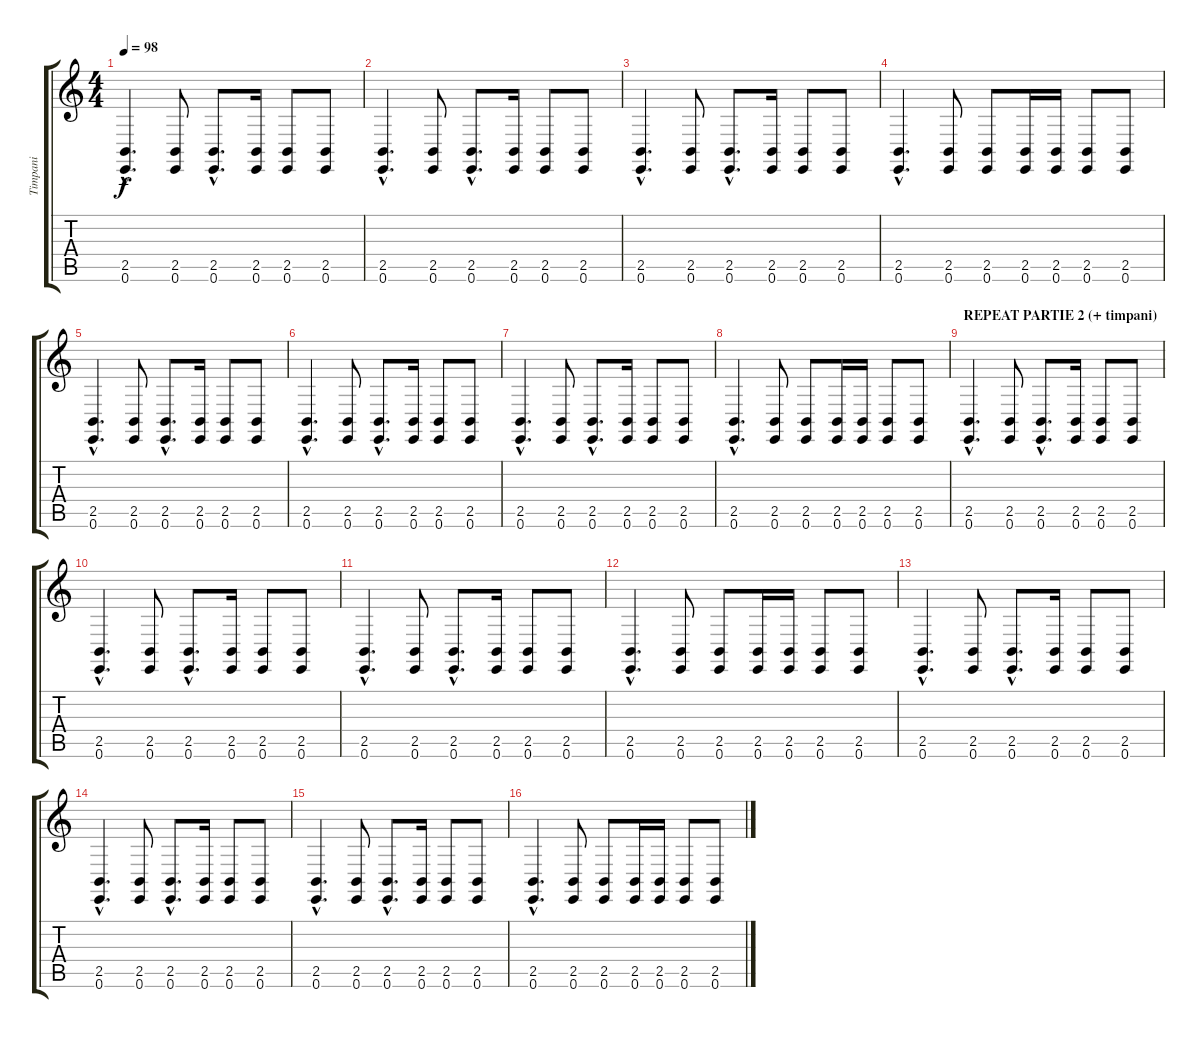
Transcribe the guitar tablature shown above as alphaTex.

\track ("Timpani" "Timpani") {instrument timpani}
\staff {score tabs}
\tuning (E4 B3 G3 D3 A2 E2) {hide}
\ts (4 4)
\tempo 98
\clef g2
\ks c
(2.5{hac} 0.6{hac}).4{d dy f} (2.5 0.6).8 (2.5{hac} 0.6{hac}).8{d} (2.5 0.6).16 (2.5 0.6).8 (2.5 0.6).8 |
(2.5{hac} 0.6{hac}).4{d} (2.5 0.6).8 (2.5{hac} 0.6{hac}).8{d} (2.5 0.6).16 (2.5 0.6).8 (2.5 0.6).8 |
(2.5{hac} 0.6{hac}).4{d} (2.5 0.6).8 (2.5{hac} 0.6{hac}).8{d} (2.5 0.6).16 (2.5 0.6).8 (2.5 0.6).8 |
(2.5{hac} 0.6{hac}).4{d} (2.5 0.6).8 (2.5 0.6).8 (2.5 0.6).16 (2.5 0.6).16 (2.5 0.6).8 (2.5 0.6).8 |
(2.5{hac} 0.6{hac}).4{d} (2.5 0.6).8 (2.5{hac} 0.6{hac}).8{d} (2.5 0.6).16 (2.5 0.6).8 (2.5 0.6).8 |
(2.5{hac} 0.6{hac}).4{d} (2.5 0.6).8 (2.5{hac} 0.6{hac}).8{d} (2.5 0.6).16 (2.5 0.6).8 (2.5 0.6).8 |
(2.5{hac} 0.6{hac}).4{d} (2.5 0.6).8 (2.5{hac} 0.6{hac}).8{d} (2.5 0.6).16 (2.5 0.6).8 (2.5 0.6).8 |
(2.5{hac} 0.6{hac}).4{d} (2.5 0.6).8 (2.5 0.6).8 (2.5 0.6).16 (2.5 0.6).16 (2.5 0.6).8 (2.5 0.6).8 |
\section ("" "REPEAT PARTIE 2 (+ timpani)")
(2.5{hac} 0.6{hac}).4{d} (2.5 0.6).8 (2.5{hac} 0.6{hac}).8{d} (2.5 0.6).16 (2.5 0.6).8 (2.5 0.6).8 |
(2.5{hac} 0.6{hac}).4{d} (2.5 0.6).8 (2.5{hac} 0.6{hac}).8{d} (2.5 0.6).16 (2.5 0.6).8 (2.5 0.6).8 |
(2.5{hac} 0.6{hac}).4{d} (2.5 0.6).8 (2.5{hac} 0.6{hac}).8{d} (2.5 0.6).16 (2.5 0.6).8 (2.5 0.6).8 |
(2.5{hac} 0.6{hac}).4{d} (2.5 0.6).8 (2.5 0.6).8 (2.5 0.6).16 (2.5 0.6).16 (2.5 0.6).8 (2.5 0.6).8 |
(2.5{hac} 0.6{hac}).4{d} (2.5 0.6).8 (2.5{hac} 0.6{hac}).8{d} (2.5 0.6).16 (2.5 0.6).8 (2.5 0.6).8 |
(2.5{hac} 0.6{hac}).4{d} (2.5 0.6).8 (2.5{hac} 0.6{hac}).8{d} (2.5 0.6).16 (2.5 0.6).8 (2.5 0.6).8 |
(2.5{hac} 0.6{hac}).4{d} (2.5 0.6).8 (2.5{hac} 0.6{hac}).8{d} (2.5 0.6).16 (2.5 0.6).8 (2.5 0.6).8 |
(2.5{hac} 0.6{hac}).4{d} (2.5 0.6).8 (2.5 0.6).8 (2.5 0.6).16 (2.5 0.6).16 (2.5 0.6).8 (2.5 0.6).8
